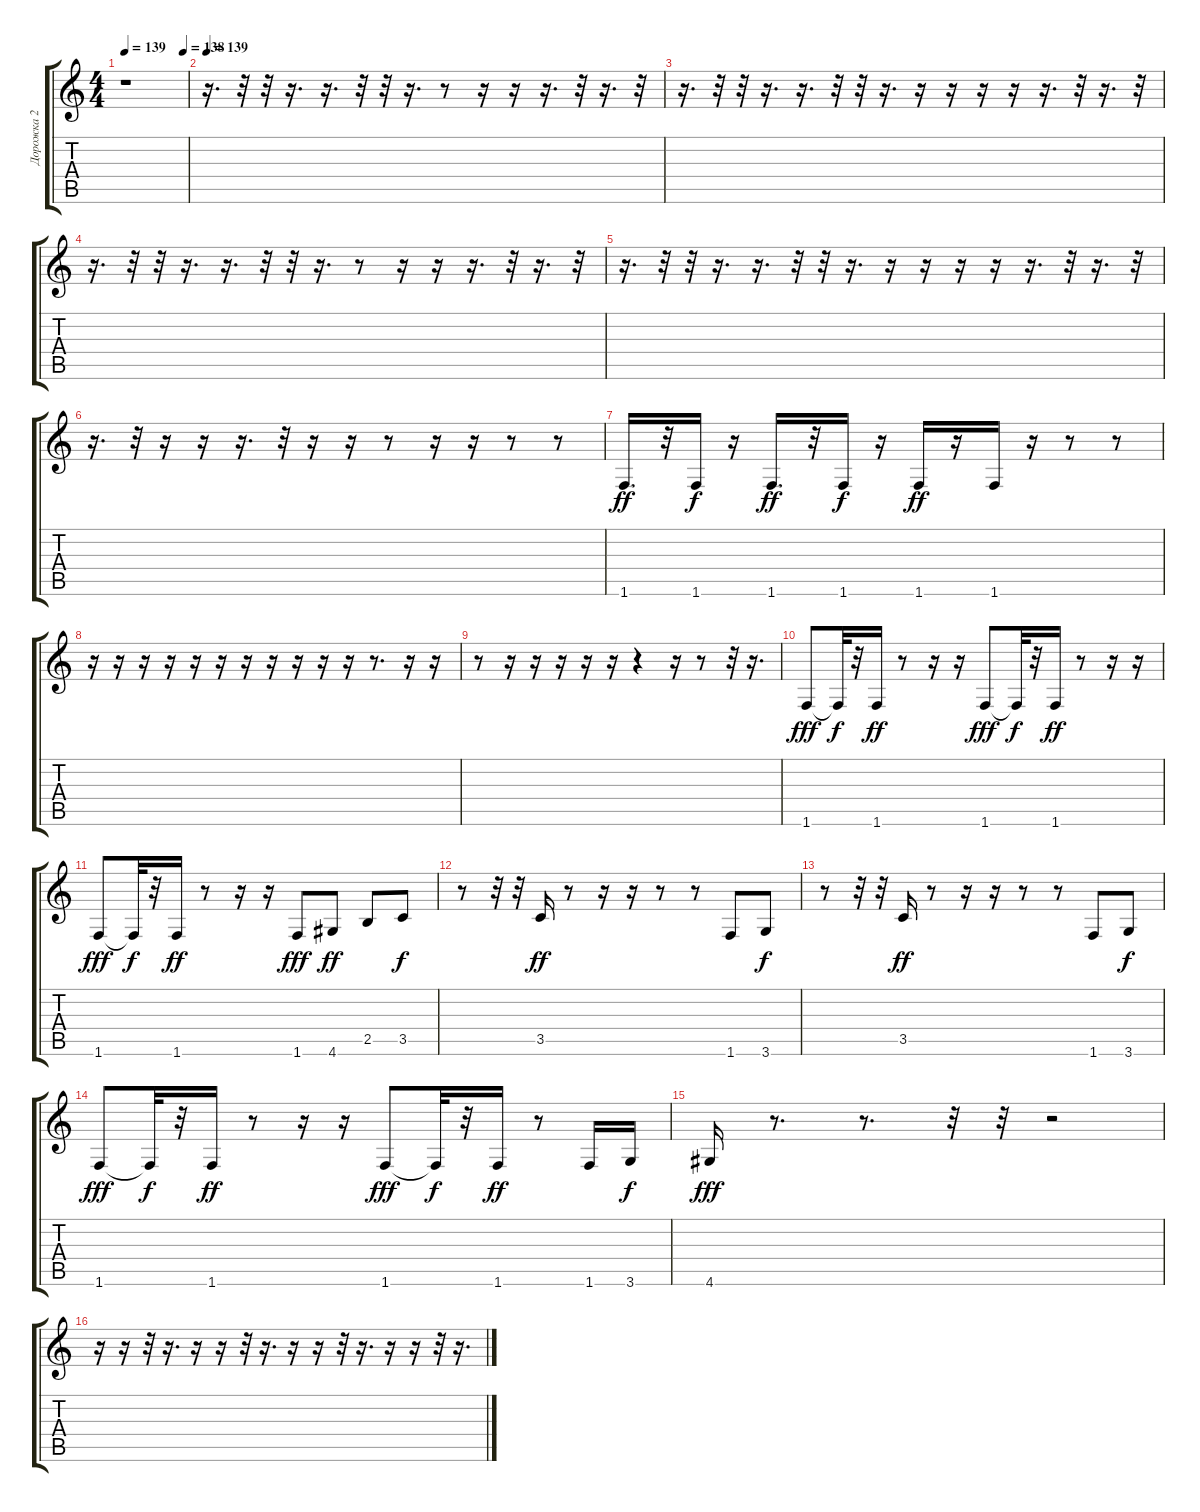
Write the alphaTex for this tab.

\track ("Дорожка 2" "Дорожка 2") {instrument slapbass1}
\staff {score tabs}
\tuning (E4 B3 G3 D3 A2 E2) {hide}
\ts (4 4)
\tempo 139
\tempo (138 0.9375)
\clef g2
\ks c
r.1{dy ff} |
\tempo 139
r.16{d} r.32 r.32 r.16{d} r.16{d} r.32 r.32 r.16{d} r.8 r.16 r.16 r.16{d} r.32 r.16{d} r.32 |
r.16{d} r.32 r.32 r.16{d} r.16{d} r.32 r.32 r.16{d} r.16 r.16 r.16 r.16 r.16{d} r.32 r.16{d} r.32 |
r.16{d} r.32 r.32 r.16{d} r.16{d} r.32 r.32 r.16{d} r.8 r.16 r.16 r.16{d} r.32 r.16{d} r.32 |
r.16{d} r.32 r.32 r.16{d} r.16{d} r.32 r.32 r.16{d} r.16 r.16 r.16 r.16 r.16{d} r.32 r.16{d} r.32 |
r.16{d} r.32 r.16 r.16 r.16{d} r.32 r.16 r.16 r.8 r.16 r.16 r.8 r.8 |
1.6.16{d} r.32 1.6.16{dy f} r.16 1.6.16{d dy ff} r.32 1.6.16{dy f} r.16 1.6.16{dy ff} r.16 1.6.16 r.16 r.8 r.8 |
r.16 r.16 r.16 r.16 r.16 r.16 r.16 r.16 r.16 r.16 r.16 r.8{d} r.16 r.16 |
r.8 r.16 r.16 r.16 r.16 r.16 r.4 r.16 r.8 r.32 r.16{d} |
1.6.8{dy fff} 1.6{t}.32{dy f} r.32 1.6.16{dy ff} r.8 r.16 r.16 1.6.8{dy fff} 1.6{t}.32{dy f} r.32 1.6.16{dy ff} r.8 r.16 r.16 |
1.6.8{dy fff} 1.6{t}.32{dy f} r.32 1.6.16{dy ff} r.8 r.16 r.16 1.6.8{dy fff} 4.6.8{dy ff} 2.5.8 3.5.8{dy f} |
r.8 r.32 r.32 3.5.16{dy ff} r.8 r.16 r.16 r.8 r.8 1.6.8 3.6.8{dy f} |
r.8 r.32 r.32 3.5.16{dy ff} r.8 r.16 r.16 r.8 r.8 1.6.8 3.6.8{dy f} |
1.6.8{dy fff} 1.6{t}.32{dy f} r.32 1.6.16{dy ff} r.8 r.16 r.16 1.6.8{dy fff} 1.6{t}.32{dy f} r.32 1.6.16{dy ff} r.8 1.6.16 3.6.16{dy f} |
4.6.16{dy fff} r.8{d} r.8{d} r.32 r.32 r.2 |
r.16 r.16 r.32 r.16{d} r.16 r.16 r.32 r.16{d} r.16 r.16 r.32 r.16{d} r.16 r.16 r.32 r.16{d}
